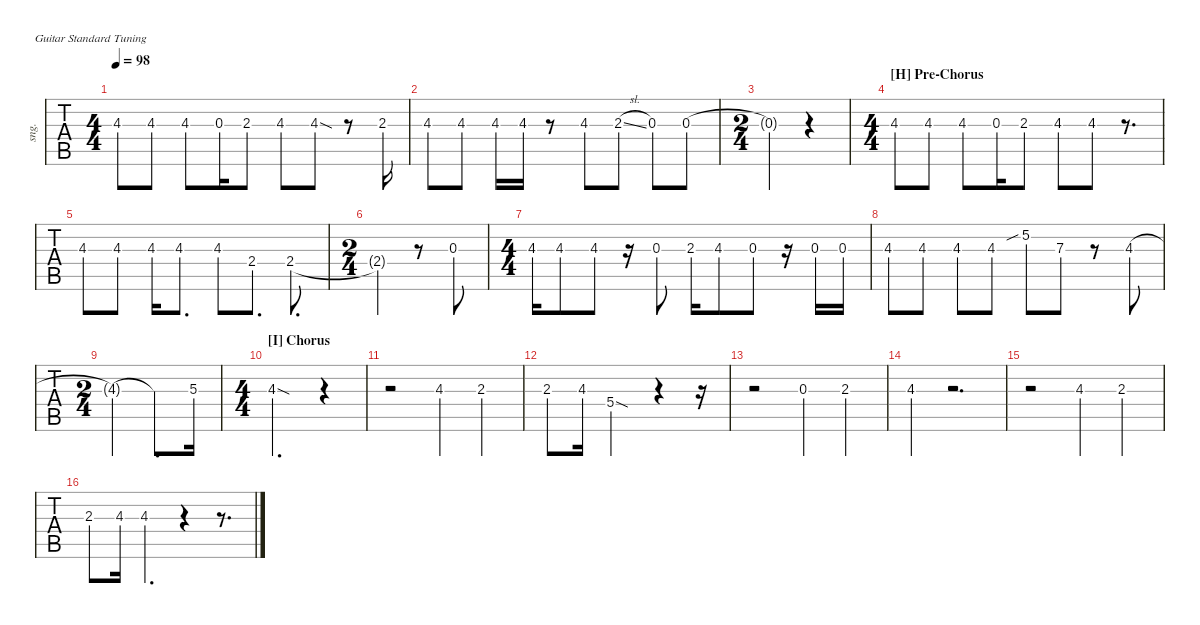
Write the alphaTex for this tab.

\defaultSystemsLayout 4
\hideDynamics
\bracketExtendMode nobrackets
\track ("Vocals" "sng.") {instrument voiceoohs}
\staff {tabs}
\tuning (E4 B3 G3 D3 A2 E2)
\ts (4 4)
\beaming (8 2 2 2 2)
\tempo 98
\clef g2
\ks eminor
4.3{acc forcenatural}.8{dy mf} 4.3{acc forcenatural}.8 4.3{acc forcenatural}.8 0.3{acc forcenatural}.16 2.3{acc forcenatural}.8 4.3{acc forcenatural}.8 4.3{sod acc forcenatural}.8 r.8 2.3{acc forcenatural}.16 |
4.3{acc forcenatural}.8 4.3{acc forcenatural}.8 4.3{acc forcenatural}.16 4.3{acc forcenatural}.16 r.8 4.3{acc forcenatural}.8 2.3{sl acc forcenatural}.8 0.3{acc forcenatural}.8 0.3{acc forcenatural}.8 |
\ts (2 4)
\beaming (8 2 2)
0.3{t acc forcenatural}.4 r.4 |
\ts (4 4)
\beaming (8 2 2 2 2)
\section ("H" "Pre-Chorus")
4.3{acc forcenatural}.8 4.3{acc forcenatural}.8 4.3{acc forcenatural}.8 0.3{acc forcenatural}.16 2.3{acc forcenatural}.8 4.3{acc forcenatural}.8 4.3{acc forcenatural}.8 r.8{d} |
4.3{acc forcenatural}.8 4.3{acc forcenatural}.8 4.3{acc forcenatural}.16 4.3{st acc forcenatural}.8{d} 4.3{acc forcenatural}.8 2.4{acc forcenatural}.8{d} 2.4{acc forcenatural}.8{d} |
\ts (2 4)
\beaming (8 2 2)
2.4{t acc forcenatural}.4 r.8 0.3{acc forcenatural}.8 |
\ts (4 4)
\beaming (8 2 2 2 2)
4.3{acc forcenatural}.16 4.3{acc forcenatural}.8 4.3{acc forcenatural}.8 r.16 0.3{acc forcenatural}.8 2.3{acc forcenatural}.16 4.3{acc forcenatural}.8 0.3{acc forcenatural}.8 r.16 0.3{acc forcenatural}.16 0.3{acc forcenatural}.16 |
4.3{acc forcenatural}.8 4.3{acc forcenatural}.8 4.3{acc forcenatural}.8 4.3{acc forcenatural}.8 5.2{sib acc forcenatural}.8 7.3{acc forcenatural}.8 r.8 4.3{acc forcenatural}.8 |
\ts (2 4)
\beaming (8 2 2)
4.3{t acc forcenatural}.4 4.3{t acc forcenatural}.8{d} 5.3{acc forcenatural}.16 |
\ts (4 4)
\beaming (8 2 2 2 2)
\section ("I" "Chorus")
4.3{sod acc forcenatural}.2{d} r.4 |
r.2 4.3{acc forcenatural}.4 2.3{acc forcenatural}.4 |
2.3{acc forcenatural}.8 4.3{acc forcenatural}.16 5.4{sod acc forcenatural}.2 r.4 r.16 |
r.2 0.3{acc forcenatural}.4 2.3{acc forcenatural}.4 |
4.3{acc forcenatural}.4 r.2{d} |
r.2 4.3{acc forcenatural}.4 2.3{acc forcenatural}.4 |
2.3{acc forcenatural}.8 4.3{acc forcenatural}.16 4.3{acc forcenatural}.4{d} r.4 r.8{d}
